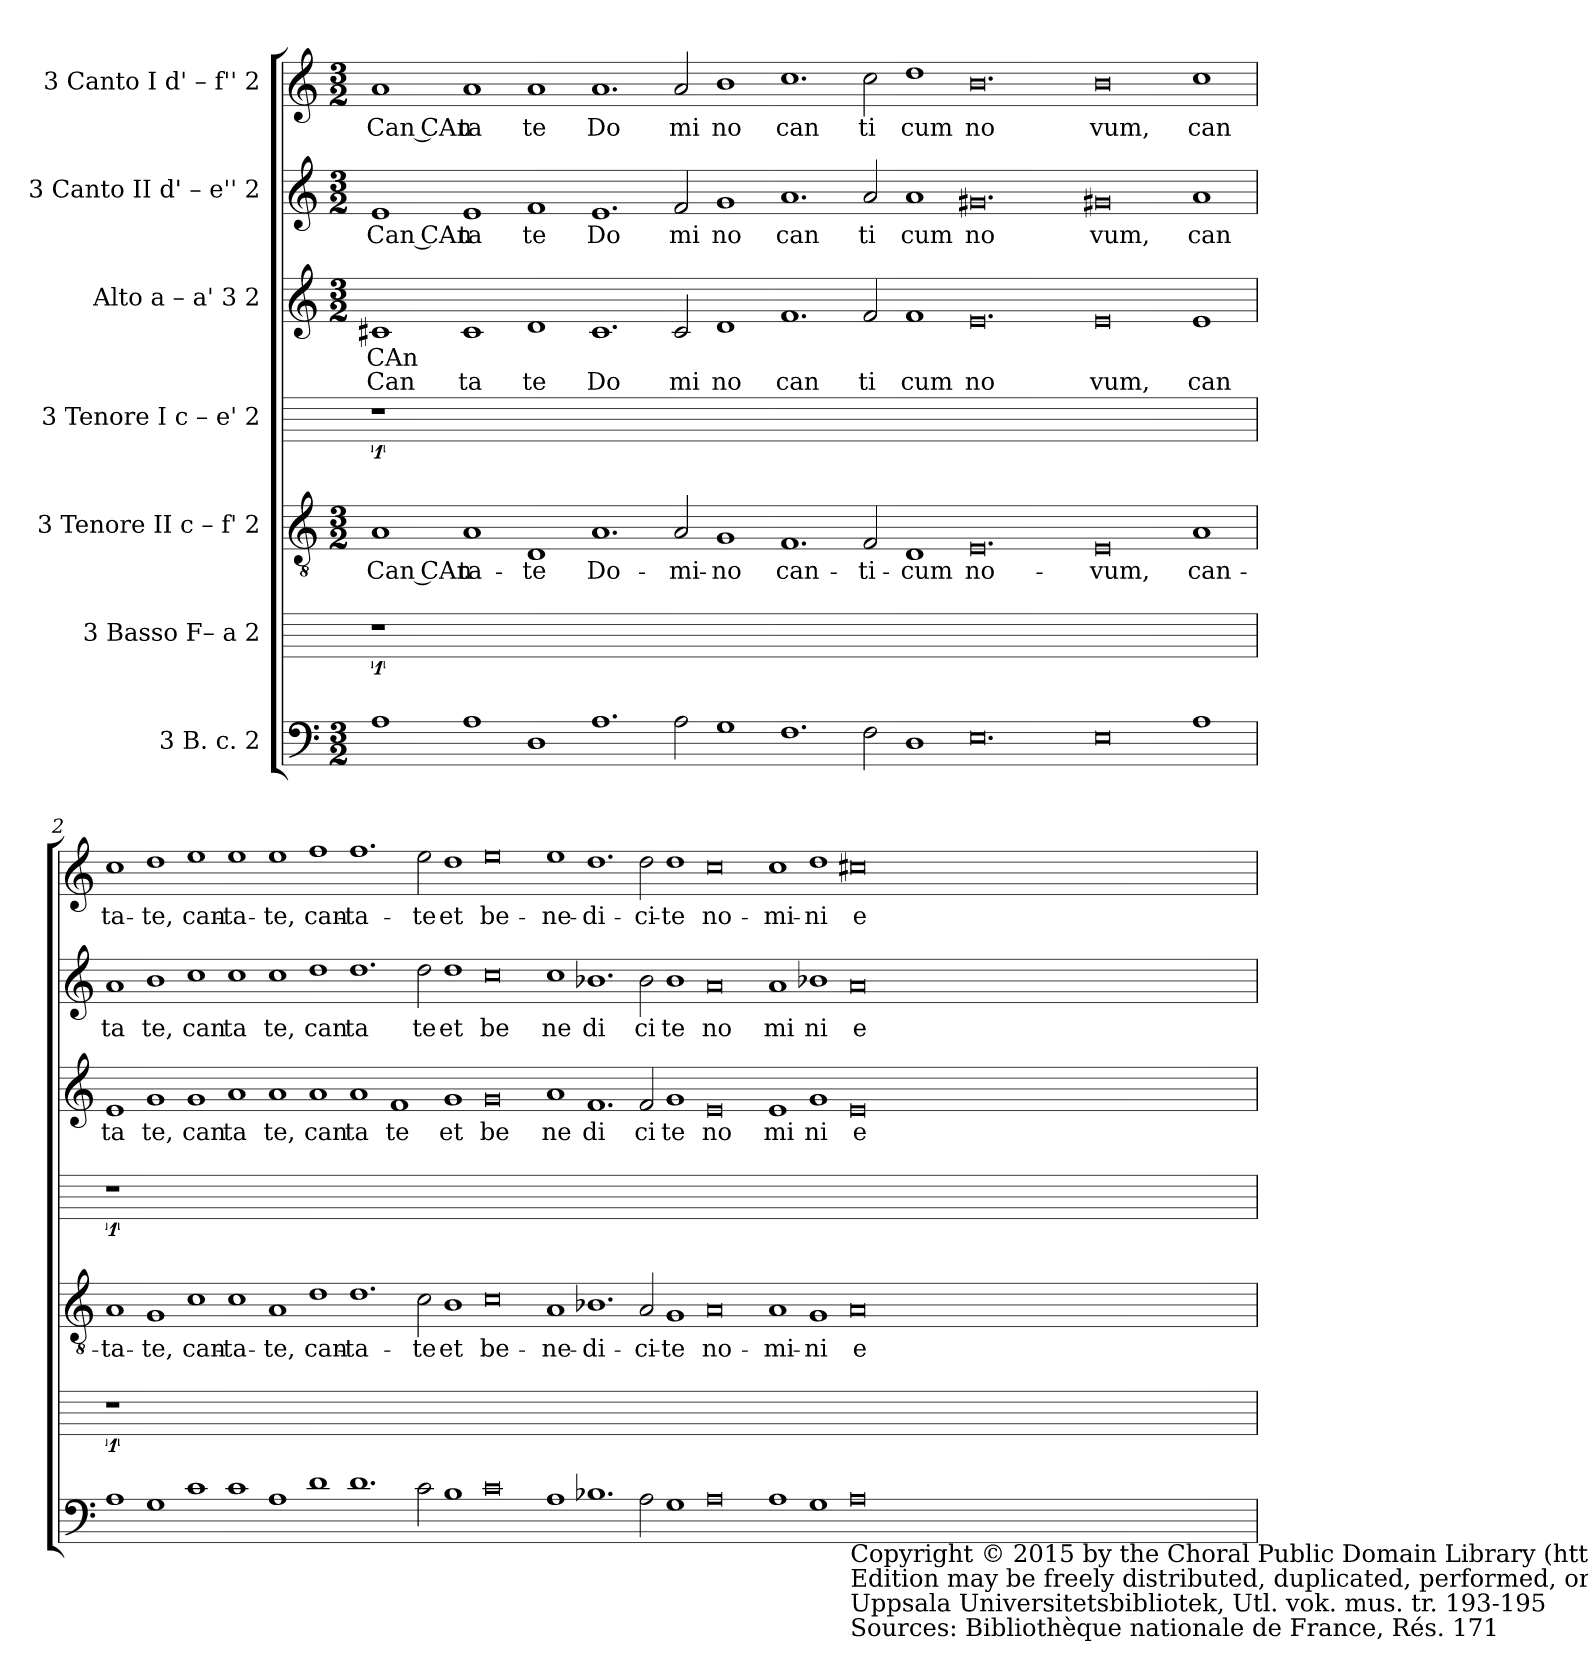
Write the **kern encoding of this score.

**kern	**kern	**kern	**text	**kern	**kern	**text	**text	**kern	**text	**kern	**text
*part7	*part6	*part5	*part5	*part4	*part3	*part3	*part3	*part2	*part2	*part1	*part1
*staff7	*staff6	*staff5	*staff5	*staff4	*staff3	*staff3	*staff3	*staff2	*staff2	*staff1	*staff1
*I"3  B. c.  2	*I"3  Basso  F– a  2	*I"3  Tenore II  c – f'  2	*	*I"3  Tenore I  c – e'  2	*I"Alto  a – a'  3  2	*	*	*I"3  Canto II  d' – e''  2	*	*I"3  Canto I  d' – f''  2	*
!!LO:PB:g=z
*stria5	*stria5	*stria5	*	*stria5	*stria5	*	*	*stria5	*	*stria5	*
*clefF4	*	*clefGv2	*	*	*clefG2	*	*	*clefG2	*	*clefG2	*
*M3/2	*	*M3/2	*	*	*M3/2	*	*	*M3/2	*	*M3/2	*
=1	=1	=1	=1	=1	=1	=1	=1	=1	=1	=1	=1
!	!	!	!LO:LY:b:cj	!	!	!LO:LY:b:rj	!LO:LY:b:cj	!	!LO:LY:b:cj	!	!LO:LY:b:cj
1A	1%15r	1A	Can CAn-	1%15r	1c#X	CAn	Can	1e	-Can CAn	1a	-Can CAn
!	!	!	!LO:LY:b:cj	!	!	!	!LO:LY:b:cj	!	!LO:LY:b:cj	!	!LO:LY:b:cj
1A	.	1A	-ta-	.	1c#	.	ta	1e	ta	1a	ta
!	!	!	!LO:LY:b:cj	!	!	!	!LO:LY:b:cj	!	!LO:LY:b:cj	!	!LO:LY:b:cj
1D	.	1D	-te	.	1d	.	te	1f	te	1a	te
!	!	!	!LO:LY:b:cj	!	!	!	!LO:LY:b:cj	!	!LO:LY:b:cj	!	!LO:LY:b:cj
1.A	.	1.A	Do-	.	1.c#	.	Do	1.e	Do	1.a	Do
!	!	!	!LO:LY:b:cj	!	!	!	!LO:LY:b:cj	!	!LO:LY:b:cj	!	!LO:LY:b:cj
2A\	.	2A/	-mi-	.	2c#/	.	mi	2f/	mi	2a/	mi
!	!	!	!LO:LY:b:cj	!	!	!	!LO:LY:b:cj	!	!LO:LY:b:cj	!	!LO:LY:b:cj
1G	.	1G	-no	.	1d	.	no	1g	no	1b	no
!	!	!	!LO:LY:b:cj	!	!	!	!LO:LY:b:cj	!	!LO:LY:b:cj	!	!LO:LY:b:cj
1.F	.	1.F	can-	.	1.f	.	can	1.a	can	1.cc	can
!	!	!	!LO:LY:b:cj	!	!	!	!LO:LY:b:cj	!	!LO:LY:b:cj	!	!LO:LY:b:cj
2F\	.	2F/	-ti-	.	2f/	.	ti	2a/	ti	2cc\	ti
!	!	!	!LO:LY:b:cj	!	!	!	!LO:LY:b:cj	!	!LO:LY:b:cj	!	!LO:LY:b:cj
1D	.	1D	-cum	.	1f	.	cum	1a	cum	1dd	cum
!	!	!	!LO:LY:b:cj	!	!	!	!LO:LY:b:cj	!	!LO:LY:b:cj	!	!LO:LY:b:cj
0.E	.	0.E	no-	.	0.e	.	no	0.g#X	no	0.b	no
!	!	!	!LO:LY:b:cj	!	!	!	!LO:LY:b:cj	!	!LO:LY:b:cj	!	!LO:LY:b:cj
0E	.	0E	-vum,	.	0e	.	vum,	0g#X	vum,	0b	vum,
!	!	!	!LO:LY:b:cj	!	!	!	!LO:LY:b:cj	!	!LO:LY:b:cj	!	!LO:LY:b:cj
1A	.	1A	can-	.	1e	.	can	1a	can	1cc	can
!!LO:LB:g=z
=2	=2	=2	=2	=2	=2	=2	=2	=2	=2	=2	=2
!	!	!	!LO:LY:b:cj	!	!	!LO:LY:b:cj	!	!	!LO:LY:b:cj	!	!LO:LY:b:cj
1A	1%21r	1A	-ta-	1%21r	1e	ta	.	1a	ta	1cc	ta-
!	!	!	!LO:LY:b:cj	!	!	!LO:LY:b:cj	!	!	!LO:LY:b:cj	!	!LO:LY:b:cj
1G	.	1G	-te,	.	1g	te,	.	1b	te,	1dd	-te,
!	!	!	!LO:LY:b:cj	!	!	!LO:LY:b:cj	!	!	!LO:LY:b:cj	!	!LO:LY:b:cj
1c	.	1c	can-	.	1g	can	.	1cc	can	1ee	can-
!	!	!	!LO:LY:b:cj	!	!	!LO:LY:b:cj	!	!	!LO:LY:b:cj	!	!LO:LY:b:cj
1c	.	1c	-ta-	.	1a	ta	.	1cc	ta	1ee	-ta-
!	!	!	!LO:LY:b:cj	!	!	!LO:LY:b:cj	!	!	!LO:LY:b:cj	!	!LO:LY:b:cj
1A	.	1A	-te,	.	1a	te,	.	1cc	te,	1ee	-te,
!	!	!	!LO:LY:b:cj	!	!	!LO:LY:b:cj	!	!	!LO:LY:b:cj	!	!LO:LY:b:cj
1d	.	1d	can-	.	1a	can	.	1dd	can	1ff	can-
!	!	!	!LO:LY:b:cj	!	!	!LO:LY:b:cj	!	!	!LO:LY:b:cj	!	!LO:LY:b:cj
1.d	.	1.d	-ta-	.	1a	ta	.	1.dd	ta	1.ff	-ta-
!	!	!	!	!	!	!LO:LY:b:cj	!	!	!	!	!
.	.	.	.	.	1f	te	.	.	.	.	.
!	!	!	!LO:LY:b:cj	!	!	!	!	!	!LO:LY:b:cj	!	!LO:LY:b:cj
2c\	.	2c\	-te	.	.	.	.	2dd\	te	2ee\	-te
!	!	!	!LO:LY:b:cj	!	!	!LO:LY:b:cj	!	!	!LO:LY:b:cj	!	!LO:LY:b:cj
1B	.	1B	et	.	1g	et	.	1dd	et	1dd	et
!	!	!	!LO:LY:b:cj	!	!	!LO:LY:b:cj	!	!	!LO:LY:b:cj	!	!LO:LY:b:cj
0c	.	0c	be-	.	0g	be	.	0cc	be	0ee	be-
!	!	!	!LO:LY:b:cj	!	!	!LO:LY:b:cj	!	!	!LO:LY:b:cj	!	!LO:LY:b:cj
1A	.	1A	-ne-	.	1a	ne	.	1cc	ne	1ee	-ne-
!	!	!	!LO:LY:b:cj	!	!	!LO:LY:b:cj	!	!	!LO:LY:b:cj	!	!LO:LY:b:cj
1.B-X	.	1.B-X	-di-	.	1.f	di	.	1.b-X	di	1.dd	-di-
!	!	!	!LO:LY:b:cj	!	!	!LO:LY:b:cj	!	!	!LO:LY:b:cj	!	!LO:LY:b:cj
2A\	.	2A/	-ci-	.	2f/	ci	.	2b-\	ci	2dd\	-ci-
!	!	!	!LO:LY:b:cj	!	!	!LO:LY:b:cj	!	!	!LO:LY:b:cj	!	!LO:LY:b:cj
1G	.	1G	-te	.	1g	te	.	1b-	te	1dd	-te
!	!	!	!LO:LY:b:cj	!	!	!LO:LY:b:cj	!	!	!LO:LY:b:cj	!	!LO:LY:b:cj
0A	.	0A	no-	.	0e	no	.	0a	no	0cc	no-
!	!	!	!LO:LY:b:cj	!	!	!LO:LY:b:cj	!	!	!LO:LY:b:cj	!	!LO:LY:b:cj
1A	.	1A	-mi-	.	1e	mi	.	1a	mi	1cc	-mi-
!	!	!	!LO:LY:b:cj	!	!	!LO:LY:b:cj	!	!	!LO:LY:b:cj	!	!LO:LY:b:cj
1G	.	1G	-ni	.	1g	ni	.	1b-X	ni	1dd	-ni
!LO:TX:b:t=Copyright © 2015 by the Choral Public Domain Library (http&colon;//www.cpdl.org)	!	!	!	!	!	!	!	!	!	!	!
!LO:TX:b:t=Edition may be freely distributed, duplicated, performed, or recorded.	!	!	!	!	!	!	!	!	!	!	!
!LO:TX:b:t=Uppsala Universitetsbibliotek, Utl. vok. mus. tr. 193-195	!	!	!	!	!	!	!	!	!	!	!
!LO:TX:b:t=Sources&colon; Bibliothèque nationale de France, Rés. 171	!	!	!	!	!	!	!	!	!	!	!
!	!	!	!LO:LY:b:cj	!	!	!LO:LY:b:cj	!	!	!LO:LY:b:cj	!	!LO:LY:b:cj
0A	.	0A	e-	.	0e	e	.	0a	e	0cc#X	e-
=	=	=	=	=	=	=	=	=	=	=	=
*-	*-	*-	*-	*-	*-	*-	*-	*-	*-	*-	*-
